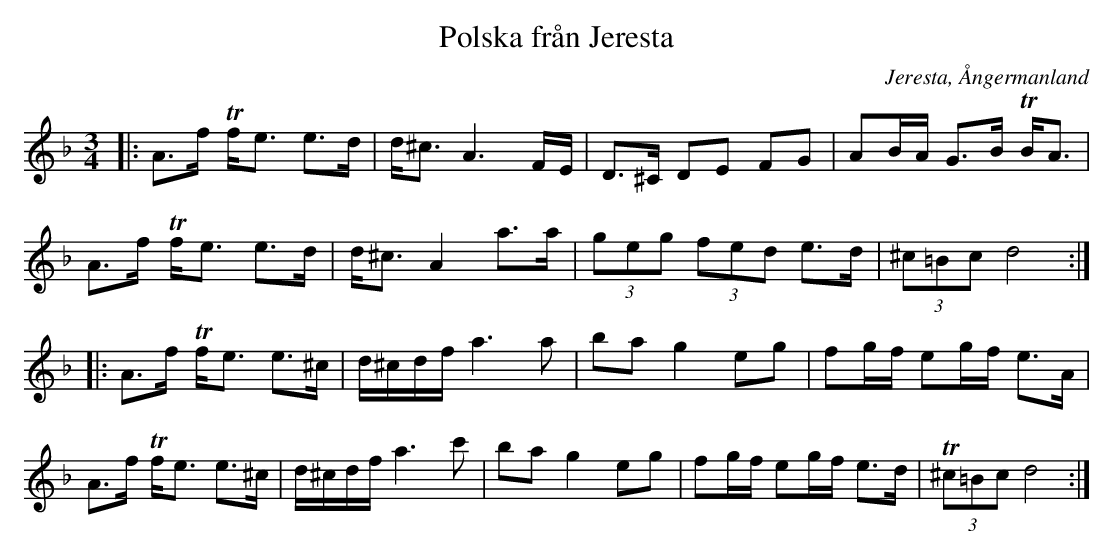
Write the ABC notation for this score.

X:1
T:Polska från Jeresta
O:Jeresta, Ångermanland
M:3/4
L:1/8
K:Dm
|: A>f Tf<e e>d | d<^c A3 F/E/ | D>^C DE FG | AB/A/ G>B TB<A |
A>f Tf<e e>d | d<^c A2 a>a | (3geg (3fed e>d | (3^c=Bc d4:|
|:A>f Tf<e e>^c | d/^c/d/f/ a3 a | ba g2 eg | fg/f/ eg/f/ e>A |
A>f Tf<e e>^c | d/^c/d/f/ a3 c' | ba g2 eg | fg/f/ eg/f/ e>d | (3T^c=Bc d4 :|
